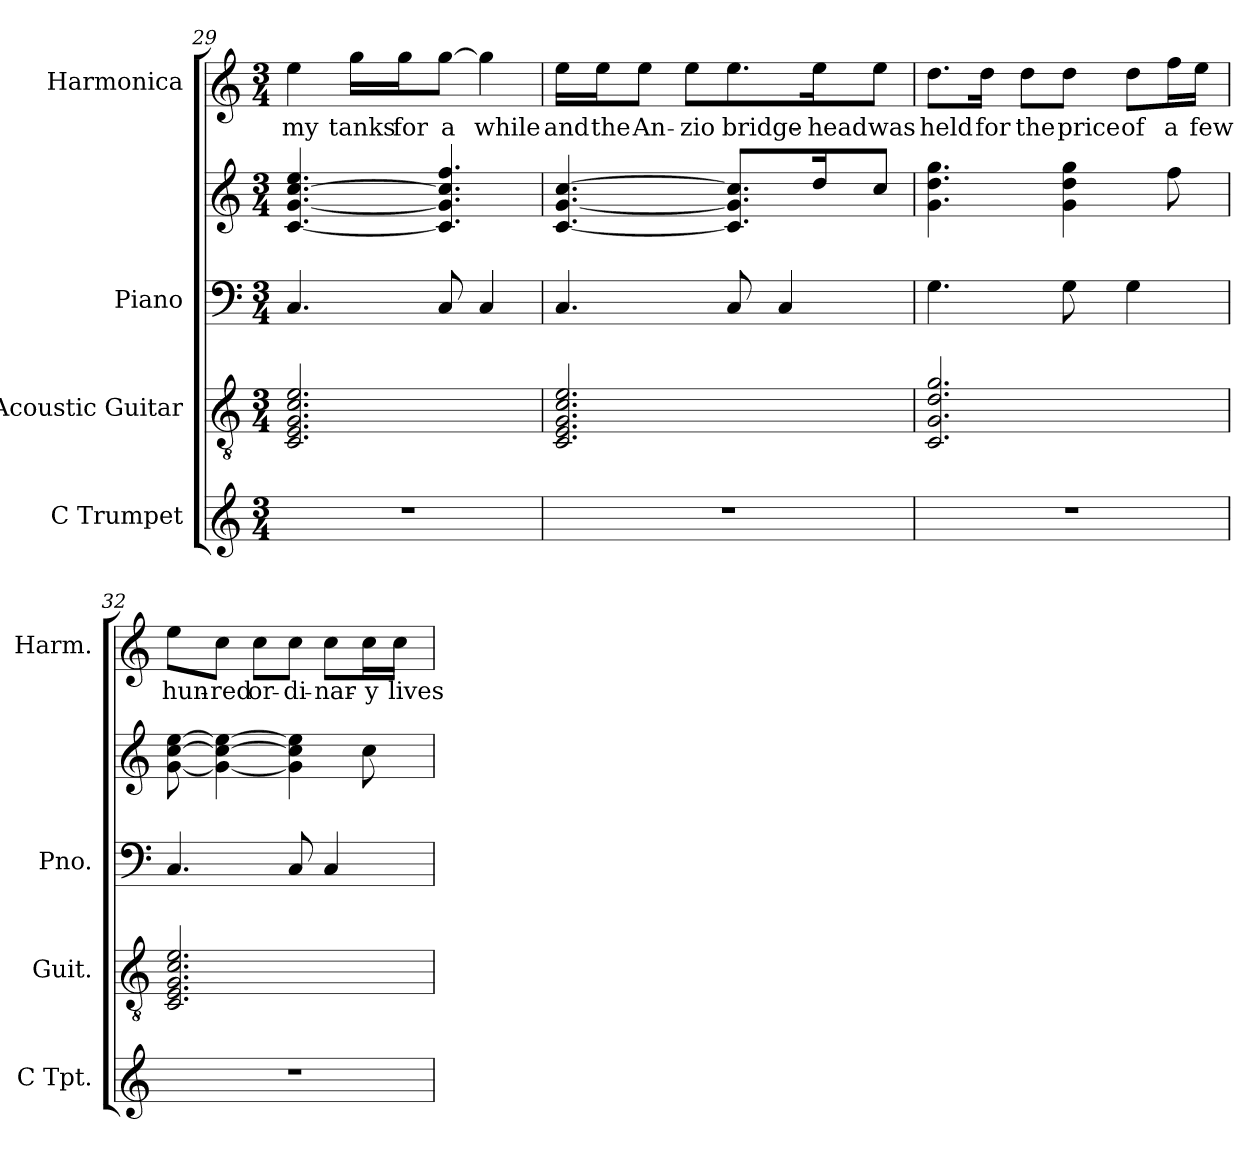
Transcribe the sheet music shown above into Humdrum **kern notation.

**kern	**kern	**kern	**kern	**kern	**text
*part4	*part3	*part2	*part2	*part1	*part1
*staff5	*staff4	*staff3	*staff2	*staff1	*staff1
*I"C Trumpet	*I"Acoustic Guitar	*I"Piano	*	*I"Harmonica	*
*I'C Tpt.	*I'Guit.	*I'Pno.	*	*I'Harm.	*
*clefG2	*clefGv2	*clefF4	*clefG2	*clefG2	*
*k[]	*k[]	*k[]	*k[]	*k[]	*
*M3/4	*M3/4	*M3/4	*M3/4	*M3/4	*
=29	=29	=29	=29	=29	=29
2.r	2.C/ 2.E/ 2.G/ 2.c/ 2.e/	4.C/	[4.c/ [4.g/ [4.cc/ 4.ee/	4ee\	-my
.	.	.	.	16gg\LL	tanks
.	.	.	.	16gg\J	for
.	.	8C/	4.c/] 4.g/] 4.cc/] 4.ff/	[8gg\J	a
.	.	4C/	.	4gg\]	while
=30	=30	=30	=30	=30	=30
2.r	2.C/ 2.E/ 2.G/ 2.c/ 2.e/	4.C/	[4.c/ [4.g/ [4.cc/	16ee\LL	and
.	.	.	.	16ee\J	the
.	.	.	.	8ee\J	An-
.	.	.	.	8ee\L	-zio
.	.	8C/	8.c/] 8.g/] 8.cc/]L	8.ee\	bridge-
.	.	4C/	.	.	.
.	.	.	16dd/K	16ee\K	-head
.	.	.	8cc/J	8ee\J	was
!!LO:LB:g=z
=31	=31	=31	=31	=31	=31
2.r	2.C/ 2.G/ 2.d/ 2.g/	4.G\	4.g\ 4.dd\ 4.gg\	8.dd\L	held
.	.	.	.	16dd\Jk	for
.	.	.	.	8dd\L	the
.	.	8G\	4g\ 4dd\ 4gg\	8dd\J	price
.	.	4G\	.	8dd\L	of
.	.	.	8ff\	16ff\L	a
.	.	.	.	16ee\JJ	few
=32	=32	=32	=32	=32	=32
2.r	2.C/ 2.E/ 2.G/ 2.c/ 2.e/	4.C/	[8g\ [8cc\ [8ee\	8ee\L	hun-
.	.	.	4g\_ 4cc\_ 4ee\_	8cc\J	-red
.	.	.	.	8cc\L	or-
.	.	8C/	4g\] 4cc\] 4ee\]	8cc\J	-di-
.	.	4C/	.	8cc\L	-nar-
.	.	.	8cc\	16cc\L	-y
.	.	.	.	16cc\JJ	lives
=	=	=	=	=	=
*-	*-	*-	*-	*-	*-
